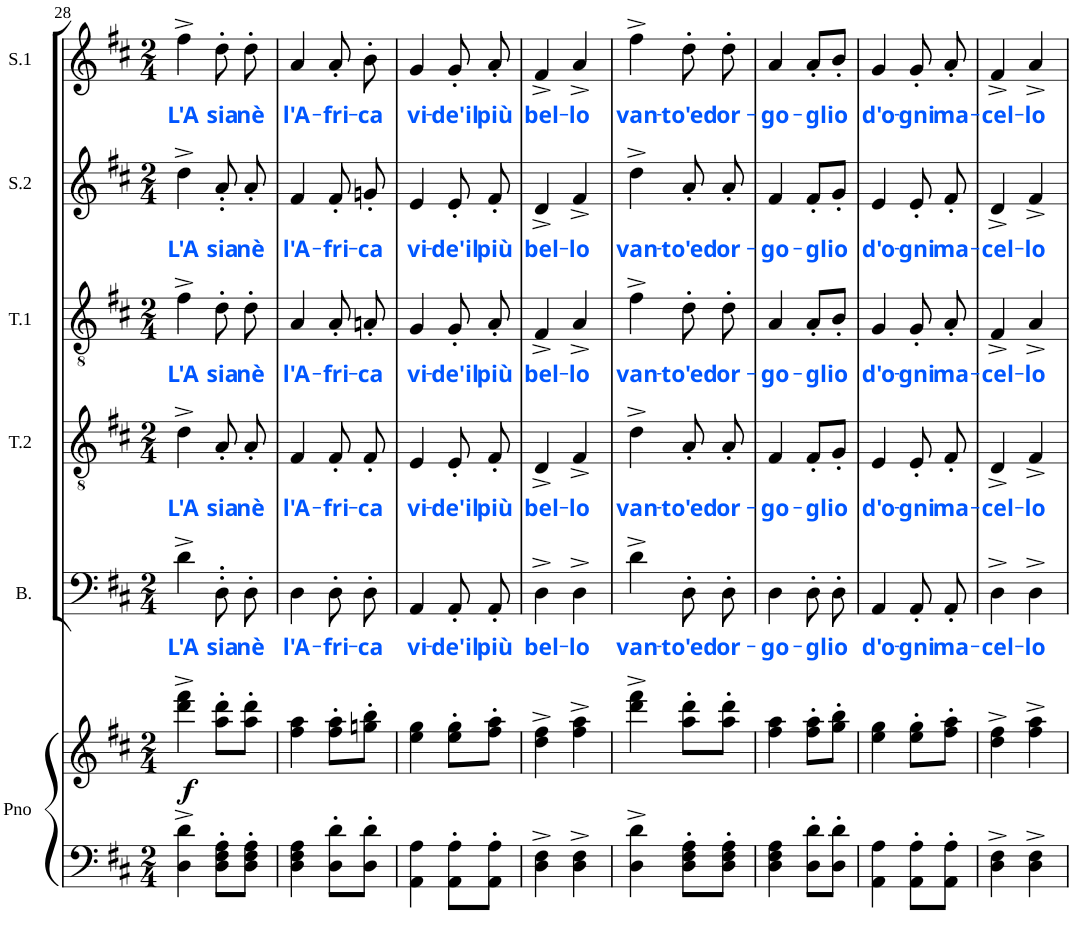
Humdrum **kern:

**kern	**kern	**dynam	**kern	**text	**kern	**text	**kern	**text	**kern	**text	**kern	**text
*part6	*part6	*part6	*part5	*part5	*part4	*part4	*part3	*part3	*part2	*part2	*part1	*part1
*staff7	*staff6	*staff6/7	*staff5	*staff5	*staff4	*staff4	*staff3	*staff3	*staff2	*staff2	*staff1	*staff1
*I"Piano	*	*	*I"Bass	*	*I"Tenor 2	*	*I"Tenor 1	*	*I"Soprano 2	*	*I"Soprano 1	*
*I'Pno	*	*	*I'B.	*	*I'T.2	*	*I'T.1	*	*I'S.2	*	*I'S.1	*
!!LO:PB:g=z
*clefF4	*clefG2	*	*clefF4	*	*clefGv2	*	*clefGv2	*	*clefG2	*	*clefG2	*
*k[f#c#]	*k[f#c#]	*	*k[f#c#]	*	*k[f#c#]	*	*k[f#c#]	*	*k[f#c#]	*	*k[f#c#]	*
*D:	*D:	*	*D:	*	*D:	*	*D:	*	*D:	*	*D:	*
*M2/4	*M2/4	*	*M2/4	*	*M2/4	*	*M2/4	*	*M2/4	*	*M2/4	*
=28	=28	=28	=28	=28	=28	=28	=28	=28	=28	=28	=28	=28
!	!	!LO:DY:b	!	!LO:LY:b:color=#0055FF	!	!LO:LY:b:color=#0055FF	!	!LO:LY:b:color=#0055FF	!	!LO:LY:b:color=#0055FF	!	!LO:LY:b:color=#0055FF
4D\^ 4d\^	4ddd\^ 4fff#\^	f	4d^\	L'A	4d^\	L'A	4f#^\	L'A	4dd^\	L'A	4ff#^\	L'A
!	!	!	!	!LO:LY:b:color=#0055FF	!	!LO:LY:b:color=#0055FF	!	!LO:LY:b:color=#0055FF	!	!LO:LY:b:color=#0055FF	!	!LO:LY:b:color=#0055FF
8D\' 8F#\' 8A\'L	8aa\' 8ddd\'L	.	8D''\L	sia	8A'/	sia	8d'\	sia	8a''/	sia	8dd'\	sia
!	!	!	!	!LO:LY:b:color=#0055FF	!	!LO:LY:b:color=#0055FF	!	!LO:LY:b:color=#0055FF	!	!LO:LY:b:color=#0055FF	!	!LO:LY:b:color=#0055FF
8D\' 8F#\' 8A\'J	8aa\' 8ddd\'J	.	8D'\J	nè	8A'/	nè	8d'\	nè	8a'/	nè	8dd'\	nè
=29	=29	=29	=29	=29	=29	=29	=29	=29	=29	=29	=29	=29
!	!	!	!	!LO:LY:b:color=#0055FF	!	!LO:LY:b:color=#0055FF	!	!LO:LY:b:color=#0055FF	!	!LO:LY:b:color=#0055FF	!	!LO:LY:b:color=#0055FF
4D\ 4F#\ 4A\	4ff#\ 4aa\	.	4D\	l'A-	4F#/	l'A-	4A/	l'A-	4f#/	l'A-	4a/	l'A-
!	!	!	!	!LO:LY:b:color=#0055FF	!	!LO:LY:b:color=#0055FF	!	!LO:LY:b:color=#0055FF	!	!LO:LY:b:color=#0055FF	!	!LO:LY:b:color=#0055FF
8D\' 8d\'L	8ff#\' 8aa\'L	.	8D'\L	-fri-	8F#'/	-fri-	8A'/	-fri-	8f#'/	-fri-	8a'/	-fri-
!	!	!	!	!LO:LY:b:color=#0055FF	!	!LO:LY:b:color=#0055FF	!	!LO:LY:b:color=#0055FF	!	!LO:LY:b:color=#0055FF	!	!LO:LY:b:color=#0055FF
8D\' 8d\'J	8ggn\' 8bb\'J	.	8D'\J	-ca	8F#'/	-ca	8An'/	-ca	8gn'/	-ca	8b'\	-ca
=30	=30	=30	=30	=30	=30	=30	=30	=30	=30	=30	=30	=30
!	!	!	!	!LO:LY:b:color=#0055FF	!	!LO:LY:b:color=#0055FF	!	!LO:LY:b:color=#0055FF	!	!LO:LY:b:color=#0055FF	!	!LO:LY:b:color=#0055FF
4AA\ 4A\	4ee\ 4gg\	.	4AA/	vi-	4E/	vi-	4G/	vi-	4e/	vi-	4g/	vi-
!	!	!	!	!LO:LY:b:color=#0055FF	!	!LO:LY:b:color=#0055FF	!	!LO:LY:b:color=#0055FF	!	!LO:LY:b:color=#0055FF	!	!LO:LY:b:color=#0055FF
8AA\' 8A\'L	8ee\' 8gg\'L	.	8AA'/L	-de'il	8E'/	-de'il	8G'/	-de'il	8e'/	-de'il	8g'/	-de'il
!	!	!	!	!LO:LY:b:color=#0055FF	!	!LO:LY:b:color=#0055FF	!	!LO:LY:b:color=#0055FF	!	!LO:LY:b:color=#0055FF	!	!LO:LY:b:color=#0055FF
8AA\' 8A\'J	8ff#\' 8aa\'J	.	8AA'/J	più	8F#'/	più	8A'/	più	8f#'/	più	8a'/	più
=31	=31	=31	=31	=31	=31	=31	=31	=31	=31	=31	=31	=31
!	!	!	!	!LO:LY:b:color=#0055FF	!	!LO:LY:b:color=#0055FF	!	!LO:LY:b:color=#0055FF	!	!LO:LY:b:color=#0055FF	!	!LO:LY:b:color=#0055FF
4D\^ 4F#\^	4dd\^ 4ff#\^	.	4D^\	bel-	4D^/	bel-	4F#^/	bel-	4d^/	bel-	4f#^/	bel-
!	!	!	!	!LO:LY:b:color=#0055FF	!	!LO:LY:b:color=#0055FF	!	!LO:LY:b:color=#0055FF	!	!LO:LY:b:color=#0055FF	!	!LO:LY:b:color=#0055FF
4D\^ 4F#\^	4ff#\^ 4aa\^	.	4D^\	-lo	4F#^/	-lo	4A^/	-lo	4f#^/	-lo	4a^/	-lo
=32	=32	=32	=32	=32	=32	=32	=32	=32	=32	=32	=32	=32
!	!	!	!	!LO:LY:b:color=#0055FF	!	!LO:LY:b:color=#0055FF	!	!LO:LY:b:color=#0055FF	!	!LO:LY:b:color=#0055FF	!	!LO:LY:b:color=#0055FF
4D\^ 4d\^	4ddd\^ 4fff#\^	.	4d^\	van-	4d^\	van-	4f#^\	van-	4dd^\	van-	4ff#^\	van-
!	!	!	!	!LO:LY:b:color=#0055FF	!	!LO:LY:b:color=#0055FF	!	!LO:LY:b:color=#0055FF	!	!LO:LY:b:color=#0055FF	!	!LO:LY:b:color=#0055FF
8D\' 8F#\' 8A\'L	8aa\' 8ddd\'L	.	8D'\L	-to'ed	8A'/	-to'ed	8d'\	-to'ed	8a'/	-to'ed	8dd'\	-to'ed
!	!	!	!	!LO:LY:b:color=#0055FF	!	!LO:LY:b:color=#0055FF	!	!LO:LY:b:color=#0055FF	!	!LO:LY:b:color=#0055FF	!	!LO:LY:b:color=#0055FF
8D\' 8F#\' 8A\'J	8aa\' 8ddd\'J	.	8D'\J	or-	8A'/	or-	8d'\	or-	8a'/	or-	8dd'\	or-
=33	=33	=33	=33	=33	=33	=33	=33	=33	=33	=33	=33	=33
!	!	!	!	!LO:LY:b:color=#0055FF	!	!LO:LY:b:color=#0055FF	!	!LO:LY:b:color=#0055FF	!	!LO:LY:b:color=#0055FF	!	!LO:LY:b:color=#0055FF
4D\ 4F#\ 4A\	4ff#\ 4aa\	.	4D\	-go-	4F#/	-go-	4A/	-go-	4f#/	-go-	4a/	-go-
!	!	!	!	!LO:LY:b:color=#0055FF	!	!LO:LY:b:color=#0055FF	!	!LO:LY:b:color=#0055FF	!	!LO:LY:b:color=#0055FF	!	!LO:LY:b:color=#0055FF
8D\' 8d\'L	8ff#\' 8aa\'L	.	8D'\L	-glio	8F#'/L	-glio	8A'/L	-glio	8f#'/L	-glio	8a'/L	-glio
8D\' 8d\'J	8gg\' 8bb\'J	.	8D'\J	.	8G'/J	.	8B'/J	.	8g'/J	.	8b'/J	.
=34	=34	=34	=34	=34	=34	=34	=34	=34	=34	=34	=34	=34
!	!	!	!	!LO:LY:b:color=#0055FF	!	!LO:LY:b:color=#0055FF	!	!LO:LY:b:color=#0055FF	!	!LO:LY:b:color=#0055FF	!	!LO:LY:b:color=#0055FF
4AA\ 4A\	4ee\ 4gg\	.	4AA/	d'o-	4E/	d'o-	4G/	d'o-	4e/	d'o-	4g/	d'o-
!	!	!	!	!LO:LY:b:color=#0055FF	!	!LO:LY:b:color=#0055FF	!	!LO:LY:b:color=#0055FF	!	!LO:LY:b:color=#0055FF	!	!LO:LY:b:color=#0055FF
8AA\' 8A\'L	8ee\' 8gg\'L	.	8AA'/L	-gni	8E'/	-gni	8G'/	-gni	8e'/	-gni	8g'/	-gni
!	!	!	!	!LO:LY:b:color=#0055FF	!	!LO:LY:b:color=#0055FF	!	!LO:LY:b:color=#0055FF	!	!LO:LY:b:color=#0055FF	!	!LO:LY:b:color=#0055FF
8AA\' 8A\'J	8ff#\' 8aa\'J	.	8AA'/J	ma-	8F#'/	ma-	8A'/	ma-	8f#'/	ma-	8a'/	ma-
=35	=35	=35	=35	=35	=35	=35	=35	=35	=35	=35	=35	=35
!	!	!	!	!LO:LY:b:color=#0055FF	!	!LO:LY:b:color=#0055FF	!	!LO:LY:b:color=#0055FF	!	!LO:LY:b:color=#0055FF	!	!LO:LY:b:color=#0055FF
4D\^ 4F#\^	4dd\^ 4ff#\^	.	4D^\	-cel-	4D^/	-cel-	4F#^/	-cel-	4d^/	-cel-	4f#^/	-cel-
!	!	!	!	!LO:LY:b:color=#0055FF	!	!LO:LY:b:color=#0055FF	!	!LO:LY:b:color=#0055FF	!	!LO:LY:b:color=#0055FF	!	!LO:LY:b:color=#0055FF
4D\^ 4F#\^	4ff#\^ 4aa\^	.	4D^\	-lo	4F#^/	-lo	4A^/	-lo	4f#^/	-lo	4a^/	-lo
=	=	=	=	=	=	=	=	=	=	=	=	=
*-	*-	*-	*-	*-	*-	*-	*-	*-	*-	*-	*-	*-
